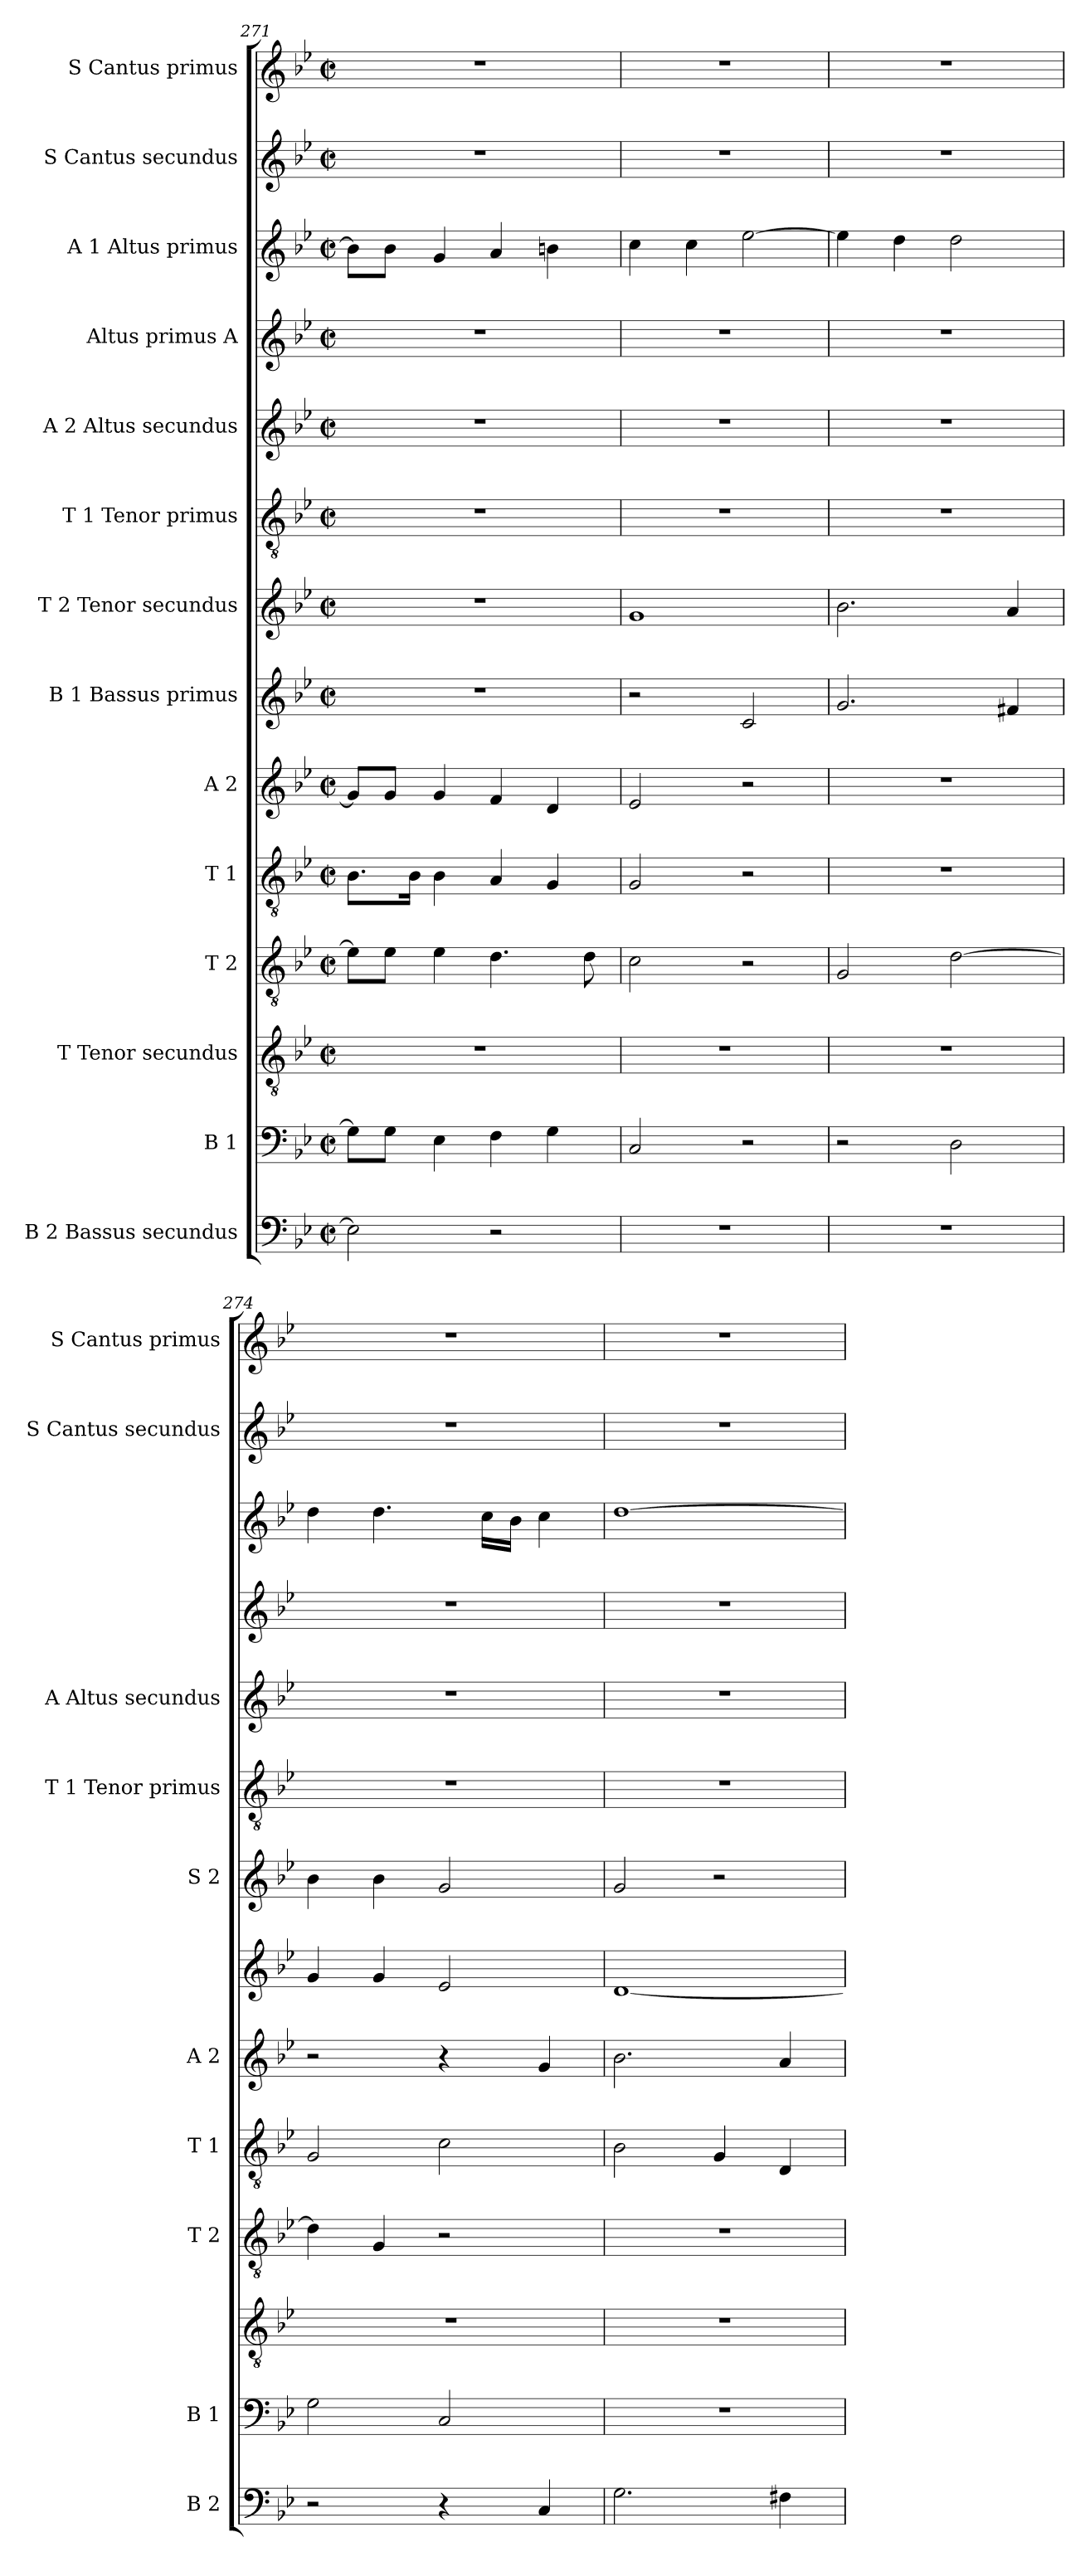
**kern	**kern	**kern	**kern	**kern	**kern	**kern	**kern	**kern	**kern	**kern	**kern	**kern	**kern
*part14	*part13	*part12	*part11	*part10	*part9	*part8	*part7	*part6	*part5	*part4	*part3	*part2	*part1
*staff14	*staff13	*staff12	*staff11	*staff10	*staff9	*staff8	*staff7	*staff6	*staff5	*staff4	*staff3	*staff2	*staff1
*I"B 2 Bassus secundus	*I"B 1	*I"T Tenor secundus	*I"T 2	*I"T 1	*I"A 2	*I"B 1 Bassus primus	*I"T 2 Tenor secundus	*I"T 1 Tenor primus	*I"A 2 Altus secundus	*I"Altus primus A	*I"A 1 Altus primus	*I"S Cantus secundus	*I"S Cantus primus
*I'B 2	*I'B 1	*	*I'T 2	*I'T 1	*I'A 2	*	*I'S 2	*I'T 1 Tenor primus	*I'A Altus secundus	*	*	*I'S Cantus secundus	*I'S Cantus primus
*clefF4	*clefF4	*clefGv2	*clefGv2	*clefGv2	*clefG2	*clefG2	*clefG2	*clefGv2	*clefG2	*clefG2	*clefG2	*clefG2	*clefG2
*k[b-e-]	*k[b-e-]	*k[b-e-]	*k[b-e-]	*k[b-e-]	*k[b-e-]	*k[b-e-]	*k[b-e-]	*k[b-e-]	*k[b-e-]	*k[b-e-]	*k[b-e-]	*k[b-e-]	*k[b-e-]
*B-:	*B-:	*B-:	*B-:	*B-:	*B-:	*B-:	*B-:	*B-:	*B-:	*B-:	*B-:	*B-:	*B-:
*M2/2	*M2/2	*M2/2	*M2/2	*M2/2	*M2/2	*M2/2	*M2/2	*M2/2	*M2/2	*M2/2	*M2/2	*M2/2	*M2/2
*met(c|)	*met(c|)	*met(c|)	*met(c|)	*met(c|)	*met(c|)	*met(c|)	*met(c|)	*met(c|)	*met(c|)	*met(c|)	*met(c|)	*met(c|)	*met(c|)
=271	=271	=271	=271	=271	=271	=271	=271	=271	=271	=271	=271	=271	=271
2E-\]	8G\L]	1r	8e-\L]	8.B-\L	8g/L]	1r	1r	1r	1r	1r	8b-\L]	1r	1r
.	8G\J	.	8e-\J	.	8g/J	.	.	.	.	.	8b-\J	.	.
.	.	.	.	16B-\Jk	.	.	.	.	.	.	.	.	.
.	4E-\	.	4e-\	4B-\	4g/	.	.	.	.	.	4g/	.	.
2r	4F\	.	4.d\	4A/	4f/	.	.	.	.	.	4a/	.	.
.	4G\	.	.	4G/	4d/	.	.	.	.	.	4bn\	.	.
.	.	.	8d\	.	.	.	.	.	.	.	.	.	.
=272	=272	=272	=272	=272	=272	=272	=272	=272	=272	=272	=272	=272	=272
1r	2C/	1r	2c\	2G/	2e-/	2r	1g	1r	1r	1r	4cc\	1r	1r
.	.	.	.	.	.	.	.	.	.	.	4cc\	.	.
.	2r	.	2r	2r	2r	2c/	.	.	.	.	[>2ee-\	.	.
=273	=273	=273	=273	=273	=273	=273	=273	=273	=273	=273	=273	=273	=273
1r	2r	1r	2G/	1r	1r	2.g/	2.b-\	1r	1r	1r	4ee-\]	1r	1r
.	.	.	.	.	.	.	.	.	.	.	4dd\	.	.
.	2D\	.	[>2d\	.	.	.	.	.	.	.	2dd\	.	.
.	.	.	.	.	.	4f#X/	4a/	.	.	.	.	.	.
=274	=274	=274	=274	=274	=274	=274	=274	=274	=274	=274	=274	=274	=274
2r	2G\	1r	4d\]	2G/	2r	4g/	4b-\	1r	1r	1r	4dd\	1r	1r
.	.	.	4G/	.	.	4g/	4b-\	.	.	.	4.dd\	.	.
4r	2C/	.	2r	2c\	4r	2e-/	2g/	.	.	.	.	.	.
.	.	.	.	.	.	.	.	.	.	.	16cc\LL	.	.
.	.	.	.	.	.	.	.	.	.	.	16b-\JJ	.	.
4C/	.	.	.	.	4g/	.	.	.	.	.	4cc\	.	.
!!LO:PB:g=z
=275	=275	=275	=275	=275	=275	=275	=275	=275	=275	=275	=275	=275	=275
2.G\	1r	1r	1r	2B-\	2.b-\	[<1d	2g/	1r	1r	1r	[>1dd	1r	1r
.	.	.	.	4G/	.	.	2r	.	.	.	.	.	.
4F#X\	.	.	.	4D/	4a/	.	.	.	.	.	.	.	.
=	=	=	=	=	=	=	=	=	=	=	=	=	=
*-	*-	*-	*-	*-	*-	*-	*-	*-	*-	*-	*-	*-	*-
